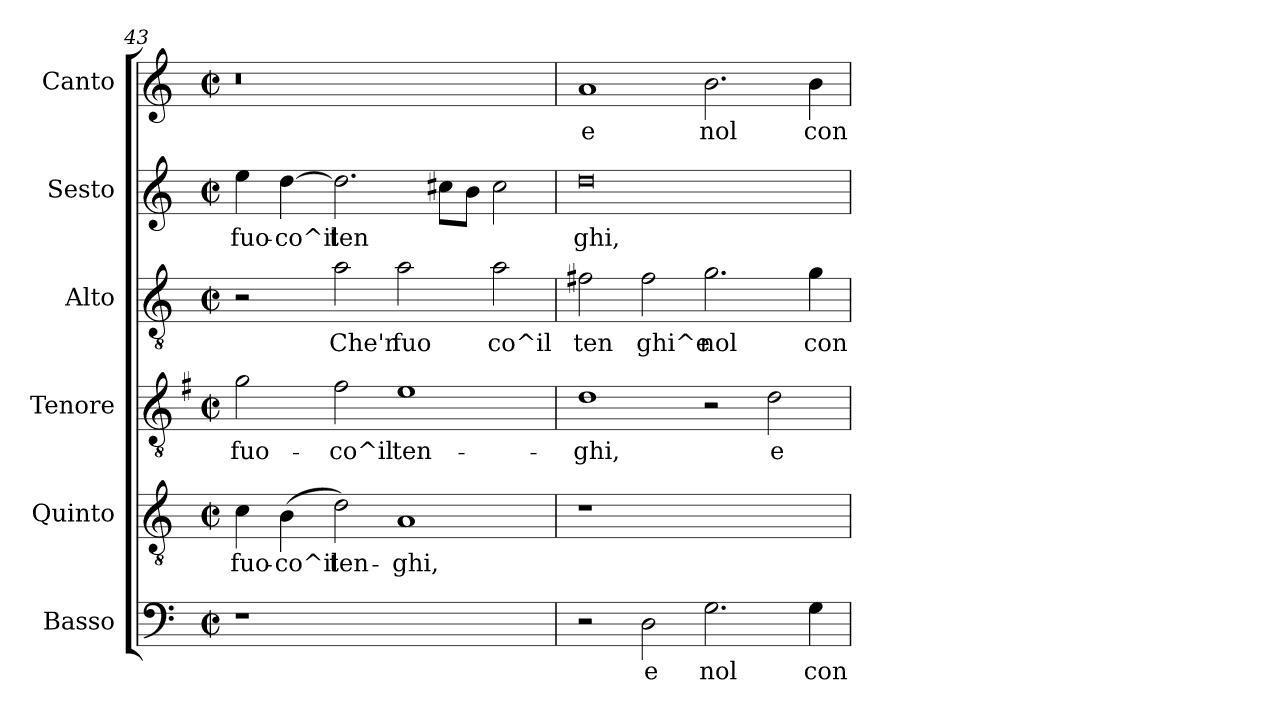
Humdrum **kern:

**kern	**text	**kern	**text	**kern	**text	**kern	**text	**kern	**text	**kern	**text
*part6	*part6	*part5	*part5	*part4	*part4	*part3	*part3	*part2	*part2	*part1	*part1
*staff6	*staff6	*staff5	*staff5	*staff4	*staff4	*staff3	*staff3	*staff2	*staff2	*staff1	*staff1
*I"Basso	*	*I"Quinto	*	*I"Tenore	*	*I"Alto	*	*I"Sesto	*	*I"Canto	*
*clefF4	*	*clefGv2	*	*clefGv2	*	*clefGv2	*	*clefG2	*	*clefG2	*
*	*	*	*	*ITrd-3c-5	*	*	*	*	*	*	*
*k[]	*	*k[]	*	*k[]	*	*k[]	*	*k[]	*	*k[]	*
*C:	*	*C:	*	*C:	*	*C:	*	*C:	*	*C:	*
*M2/2	*	*M2/2	*	*M2/2	*	*M2/2	*	*M2/2	*	*M2/2	*
*met(c|)	*	*met(c|)	*	*met(c|)	*	*met(c|)	*	*met(c|)	*	*met(c|)	*
=43	=43	=43	=43	=43	=43	=43	=43	=43	=43	=43	=43
!	!	!	!LO:LY:b:cj	!	!LO:LY:b:cj	!	!	!	!LO:LY:b:cj	!	!
1r	.	4c\	fuo-	2cc\	fuo-	2r	.	4ee\	fuo-	0r	.
!	!	!	!LO:LY:b:cj	!	!	!	!	!	!LO:LY:b:cj	!	!
.	.	(<4B\	-co^il	.	.	.	.	[<4dd\	-co^il	.	.
!	!	!	!LO:LY:b:cj	!	!LO:LY:b:cj	!	!LO:LY:b:cj	!	!LO:LY:b:cj	!	!
.	.	2d\)	ten-	2b\	-co^il	2a\	Che'n	2.dd\]	ten-	.	.
!	!	!	!LO:LY:b:cj	!	!LO:LY:b:cj	!	!LO:LY:b:cj	!	!	!	!
1ryy	.	1A	-ghi,	1a	ten-	2a\	fuo	.	.	.	.
!	!	!	!	!	!	!	!	!	!LO:LY:b:cj	!	!
.	.	.	.	.	.	.	.	8cc#\L	--	.	.
!	!	!	!	!	!	!	!	!	!LO:LY:b:cj	!	!
.	.	.	.	.	.	.	.	8b\J	--	.	.
!	!	!	!	!	!	!	!LO:LY:b:cj	!	!LO:LY:b:cj	!	!
.	.	.	.	.	.	2a\	co^il	2cc#\	--	.	.
=44	=44	=44	=44	=44	=44	=44	=44	=44	=44	=44	=44
!	!	!	!	!	!LO:LY:b:cj	!	!LO:LY:b:cj	!	!LO:LY:b:cj	!	!LO:LY:a:cj
2r	.	1r	.	1g	-ghi,	2f#X\	ten	0dd	-ghi,	1a	e
!	!LO:LY:b:cj	!	!	!	!	!	!LO:LY:b:cj	!	!	!	!
2D\	e	.	.	.	.	2f#\	ghi^e	.	.	.	.
!	!LO:LY:b:cj	!	!	!	!	!	!LO:LY:b:cj	!	!	!	!LO:LY:a:cj
2.G\	nol	1ryy	.	2r	.	2.g\	nol	.	.	2.b\	nol
!	!	!	!	!	!LO:LY:b:cj	!	!	!	!	!	!
.	.	.	.	2g\	e	.	.	.	.	.	.
!	!LO:LY:b:cj	!	!	!	!	!	!LO:LY:b:cj	!	!	!	!LO:LY:a:cj
4G\	con	.	.	.	.	4g\	con	.	.	4b\	con
=	=	=	=	=	=	=	=	=	=	=	=
*-	*-	*-	*-	*-	*-	*-	*-	*-	*-	*-	*-
